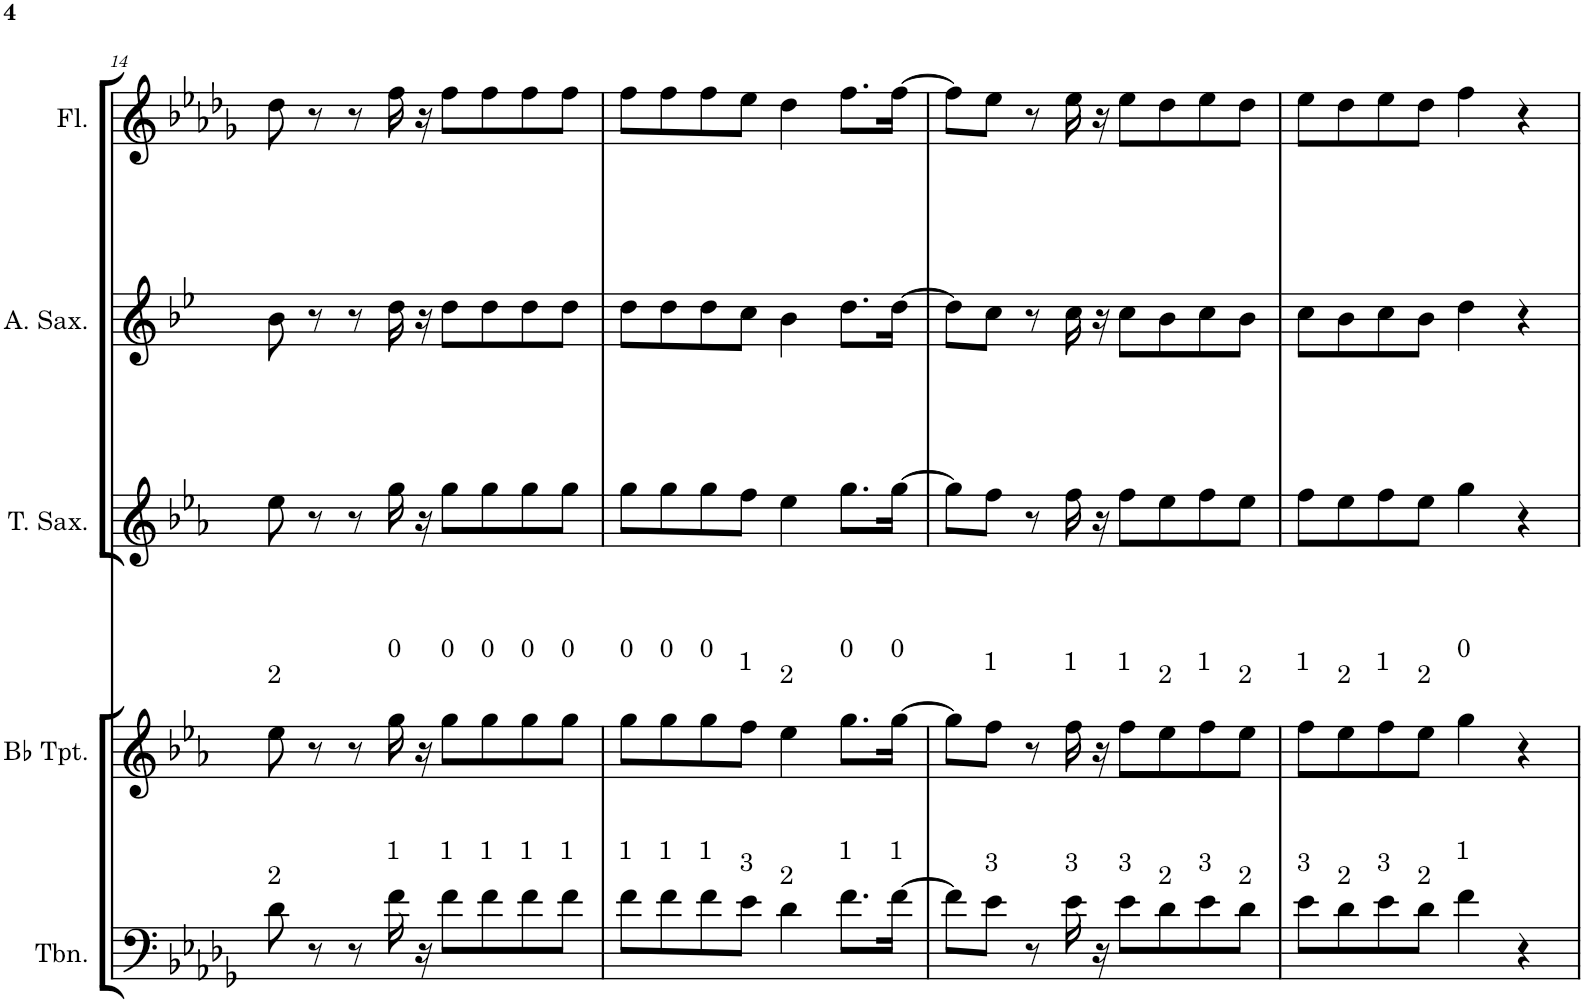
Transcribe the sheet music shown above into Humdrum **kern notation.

**kern	**kern	**kern	**kern	**kern
*part5	*part4	*part3	*part2	*part1
*staff5	*staff4	*staff3	*staff2	*staff1
*I"Trombone	*I"Bb Trumpet	*I"Tenor Saxophone	*I"Alto Saxophone	*I"Flute
*I'Tbn.	*I'Bb Tpt.	*I'T. Sax.	*I'A. Sax.	*I'Fl.
!!LO:PB:g=z
*clefF4	*clefG2	*clefG2	*clefG2	*clefG2
*	*Trd1c2	*Trd8c14	*Trd5c9	*
*k[b-e-a-d-g-]	*k[b-e-a-]	*k[b-e-a-]	*k[b-e-]	*k[b-e-a-d-g-]
*M4/4	*M4/4	*M4/4	*M4/4	*M4/4
=14	=14	=14	=14	=14
!	!LO:TX:a:t=2	!	!	!
!LO:TX:a:t=2	!	!	!	!
8d-\	8ee-\	8ee-\	8b-\	8dd-\
8r	8r	8r	8r	8r
8r	8r	8r	8r	8r
!	!LO:TX:a:t=0	!	!	!
!LO:TX:a:t=1	!	!	!	!
16f\	16gg\	16gg\	16dd\	16ff\
16r	16r	16r	16r	16r
!	!LO:TX:a:t=0	!	!	!
!LO:TX:a:t=1	!	!	!	!
8f\L	8gg\L	8gg\L	8dd\L	8ff\L
!	!LO:TX:a:t=0	!	!	!
!LO:TX:a:t=1	!	!	!	!
8f\	8gg\	8gg\	8dd\	8ff\
!	!LO:TX:a:t=0	!	!	!
!LO:TX:a:t=1	!	!	!	!
8f\	8gg\	8gg\	8dd\	8ff\
!	!LO:TX:a:t=0	!	!	!
!LO:TX:a:t=1	!	!	!	!
8f\J	8gg\J	8gg\J	8dd\J	8ff\J
=15	=15	=15	=15	=15
!	!LO:TX:a:t=0	!	!	!
!LO:TX:a:t=1	!	!	!	!
8f\L	8gg\L	8gg\L	8dd\L	8ff\L
!	!LO:TX:a:t=0	!	!	!
!LO:TX:a:t=1	!	!	!	!
8f\	8gg\	8gg\	8dd\	8ff\
!	!LO:TX:a:t=0	!	!	!
!LO:TX:a:t=1	!	!	!	!
8f\	8gg\	8gg\	8dd\	8ff\
!	!LO:TX:a:t=1	!	!	!
!LO:TX:a:t=3	!	!	!	!
8e-\J	8ff\J	8ff\J	8cc\J	8ee-\J
!	!LO:TX:a:t=2	!	!	!
!LO:TX:a:t=2	!	!	!	!
4d-\	4ee-\	4ee-\	4b-\	4dd-\
!	!LO:TX:a:t=0	!	!	!
!LO:TX:a:t=1	!	!	!	!
8.f\L	8.gg\L	8.gg\L	8.dd\L	8.ff\L
!	!LO:TX:a:t=0	!	!	!
!LO:TX:a:t=1	!	!	!	!
[16f\Jk	[16gg\Jk	[16gg\Jk	[16dd\Jk	[16ff\Jk
=16	=16	=16	=16	=16
8f\L]	8gg\L]	8gg\L]	8dd\L]	8ff\L]
!	!LO:TX:a:t=1	!	!	!
!LO:TX:a:t=3	!	!	!	!
8e-\J	8ff\J	8ff\J	8cc\J	8ee-\J
8r	8r	8r	8r	8r
!	!LO:TX:a:t=1	!	!	!
!LO:TX:a:t=3	!	!	!	!
16e-\	16ff\	16ff\	16cc\	16ee-\
16r	16r	16r	16r	16r
!	!LO:TX:a:t=1	!	!	!
!LO:TX:a:t=3	!	!	!	!
8e-\L	8ff\L	8ff\L	8cc\L	8ee-\L
!	!LO:TX:a:t=2	!	!	!
!LO:TX:a:t=2	!	!	!	!
8d-\	8ee-\	8ee-\	8b-\	8dd-\
!	!LO:TX:a:t=1	!	!	!
!LO:TX:a:t=3	!	!	!	!
8e-\	8ff\	8ff\	8cc\	8ee-\
!	!LO:TX:a:t=2	!	!	!
!LO:TX:a:t=2	!	!	!	!
8d-\J	8ee-\J	8ee-\J	8b-\J	8dd-\J
=17	=17	=17	=17	=17
!	!LO:TX:a:t=1	!	!	!
!LO:TX:a:t=3	!	!	!	!
8e-\L	8ff\L	8ff\L	8cc\L	8ee-\L
!	!LO:TX:a:t=2	!	!	!
!LO:TX:a:t=2	!	!	!	!
8d-\	8ee-\	8ee-\	8b-\	8dd-\
!	!LO:TX:a:t=1	!	!	!
!LO:TX:a:t=3	!	!	!	!
8e-\	8ff\	8ff\	8cc\	8ee-\
!	!LO:TX:a:t=2	!	!	!
!LO:TX:a:t=2	!	!	!	!
8d-\J	8ee-\J	8ee-\J	8b-\J	8dd-\J
!	!LO:TX:a:t=0	!	!	!
!LO:TX:a:t=1	!	!	!	!
4f\	4gg\	4gg\	4dd\	4ff\
4r	4r	4r	4r	4r
=	=	=	=	=
*-	*-	*-	*-	*-
